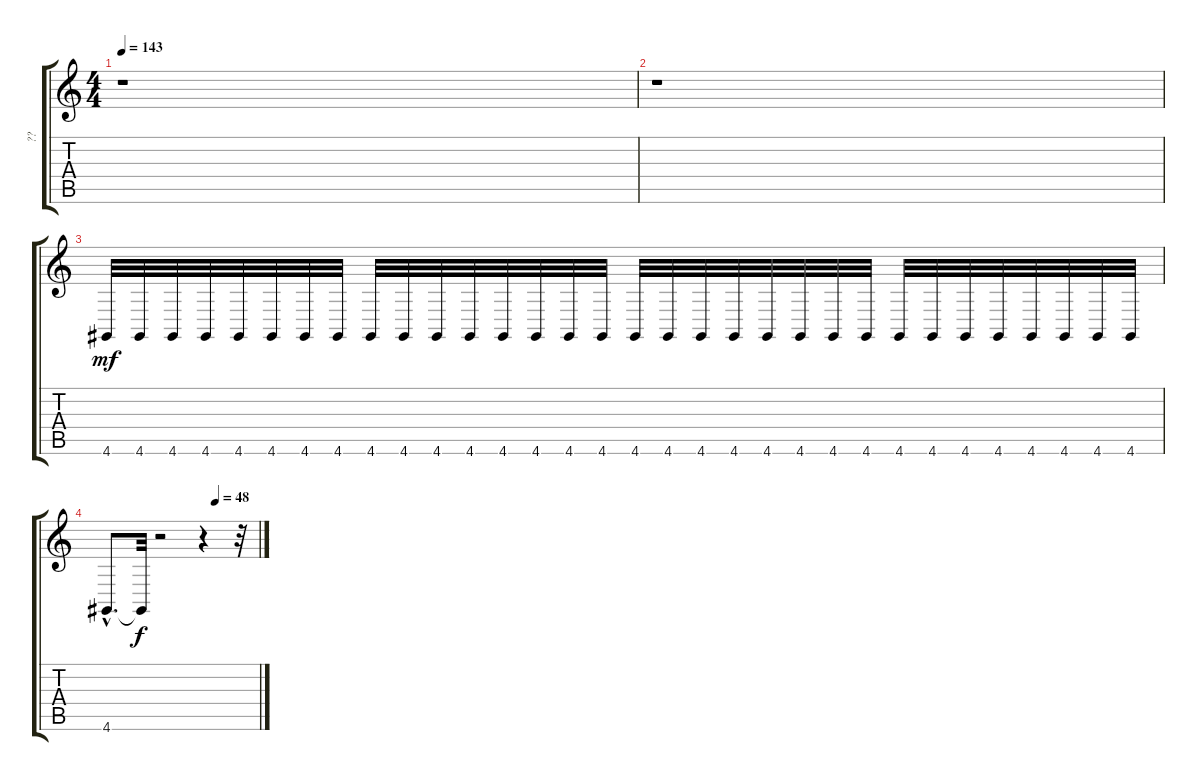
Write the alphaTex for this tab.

\track ("??" "??") {instrument timpani}
\staff {score tabs}
\tuning (E4 B3 G3 D3 A2 E2) {hide}
\ts (4 4)
\tempo 143
\clef g2
\ks c
r.1{dy f} |
r.1 |
4.6.32{dy mf} 4.6.32{balance 14} 4.6.32{balance 14} 4.6.32{balance 14} 4.6.32{balance 14} 4.6.32{balance 14} 4.6.32 4.6.32 4.6.32 4.6.32 4.6.32 4.6.32 4.6.32 4.6.32 4.6.32 4.6.32 4.6.32 4.6.32 4.6.32 4.6.32 4.6.32 4.6.32 4.6.32 4.6.32 4.6.32 4.6.32 4.6.32 4.6.32 4.6.32 4.6.32 4.6.32 4.6.32 |
\tempo (48 0.71875)
4.6{hac}.8{d} 4.6{t}.32{dy f} r.2 r.4 r.32
